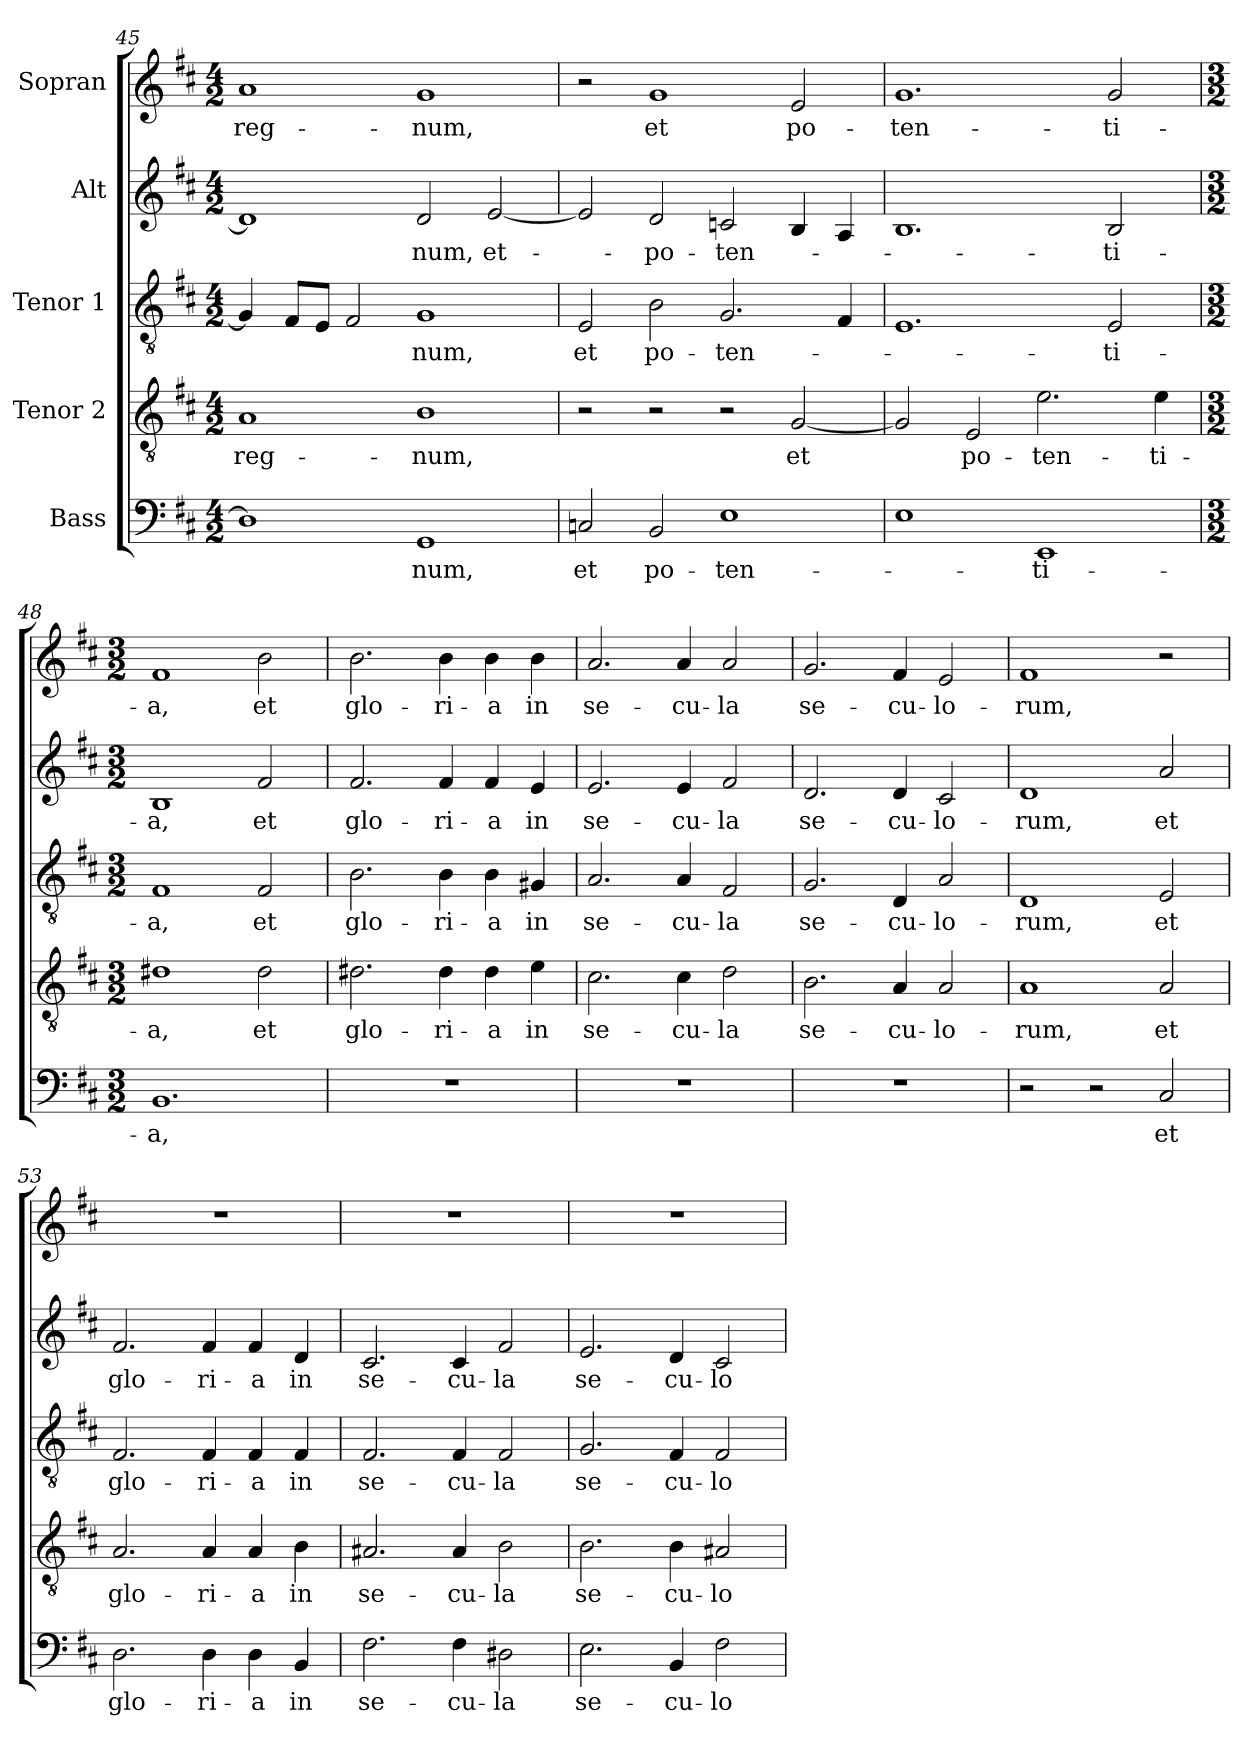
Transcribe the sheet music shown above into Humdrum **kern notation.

**kern	**text	**kern	**text	**kern	**text	**kern	**text	**kern	**text
*part5	*part5	*part4	*part4	*part3	*part3	*part2	*part2	*part1	*part1
*staff5	*staff5	*staff4	*staff4	*staff3	*staff3	*staff2	*staff2	*staff1	*staff1
*I"Bass	*	*I"Tenor 2	*	*I"Tenor 1	*	*I"Alt	*	*I"Sopran	*
*clefF4	*	*clefGv2	*	*clefGv2	*	*clefG2	*	*clefG2	*
*k[f#c#]	*	*k[f#c#]	*	*k[f#c#]	*	*k[f#c#]	*	*k[f#c#]	*
*M4/2	*	*M4/2	*	*M4/2	*	*M4/2	*	*M4/2	*
=45	=45	=45	=45	=45	=45	=45	=45	=45	=45
1D]	.	1A	reg-	4G/]	.	1d]	.	1a	reg-
.	.	.	.	8F#/L	.	.	.	.	.
.	.	.	.	8E/J	.	.	.	.	.
.	.	.	.	2F#/	.	.	.	.	.
1GG	-num,	1B	-num,	1G	-num,	2d/	-num,	1g	-num,
.	.	.	.	.	.	[2e/	et-	.	.
=46	=46	=46	=46	=46	=46	=46	=46	=46	=46
2Cn/	et	2r	.	2E/	et	2e/]	.	2r	.
2BB/	po-	2r	.	2B\	po-	2d/	-po-	1g	et
1E	-ten-	2r	.	2.G/	-ten-	2cn/	-ten-	.	.
.	.	[2G/	et	.	.	4B/	.	2e/	po-
.	.	.	.	4F#/	.	4A/	.	.	.
=47	=47	=47	=47	=47	=47	=47	=47	=47	=47
1E	.	2G/]	.	1.E	.	1.B	.	1.g	-ten-
.	.	2E/	po-	.	.	.	.	.	.
1EE	-ti-	2.e\	-ten-	.	.	.	.	.	.
.	.	.	.	2E/	-ti-	2B/	-ti-	2g/	-ti-
.	.	4e\	-ti-	.	.	.	.	.	.
!!LO:LB:g=z
=48	=48	=48	=48	=48	=48	=48	=48	=48	=48
*M3/2	*	*M3/2	*	*M3/2	*	*M3/2	*	*M3/2	*
1.BB	-a,	1d#X	-a,	1F#	-a,	1B	-a,	1f#	-a,
.	.	2d#\	et	2F#/	et	2f#/	et	2b\	et
=49	=49	=49	=49	=49	=49	=49	=49	=49	=49
1.r	.	2.d#X\	glo-	2.B\	glo-	2.f#/	glo-	2.b\	glo-
.	.	4d#\	-ri-	4B\	-ri-	4f#/	-ri-	4b\	-ri-
.	.	4d#\	-a	4B\	-a	4f#/	-a	4b\	-a
.	.	4e\	in	4G#X/	in	4e/	in	4b\	in
=50	=50	=50	=50	=50	=50	=50	=50	=50	=50
1.r	.	2.c#\	se-	2.A/	se-	2.e/	se-	2.a/	se-
.	.	4c#\	-cu-	4A/	-cu-	4e/	-cu-	4a/	-cu-
.	.	2d\	-la	2F#/	-la	2f#/	-la	2a/	-la
=51	=51	=51	=51	=51	=51	=51	=51	=51	=51
1.r	.	2.B\	se-	2.G/	se-	2.d/	se-	2.g/	se-
.	.	4A/	-cu-	4D/	-cu-	4d/	-cu-	4f#/	-cu-
.	.	2A/	-lo-	2A/	-lo-	2c#/	-lo-	2e/	-lo-
=52	=52	=52	=52	=52	=52	=52	=52	=52	=52
2r	.	1A	-rum,	1D	-rum,	1d	-rum,	1f#	-rum,
2r	.	.	.	.	.	.	.	.	.
2C#/	et	2A/	et	2E/	et	2a/	et	2r	.
=53	=53	=53	=53	=53	=53	=53	=53	=53	=53
2.D\	glo-	2.A/	glo-	2.F#/	glo-	2.f#/	glo-	1.r	.
4D\	-ri-	4A/	-ri-	4F#/	-ri-	4f#/	-ri-	.	.
4D\	-a	4A/	-a	4F#/	-a	4f#/	-a	.	.
4BB/	in	4B\	in	4F#/	in	4d/	in	.	.
=54	=54	=54	=54	=54	=54	=54	=54	=54	=54
2.F#\	se-	2.A#X/	se-	2.F#/	se-	2.c#/	se-	1.r	.
4F#\	-cu-	4A#/	-cu-	4F#/	-cu-	4c#/	-cu-	.	.
2D#X\	-la	2B\	-la	2F#/	-la	2f#/	-la	.	.
!!LO:LB:g=z
=55	=55	=55	=55	=55	=55	=55	=55	=55	=55
2.E\	se-	2.B\	se-	2.G/	se-	2.e/	se-	1.r	.
4BB/	-cu-	4B\	-cu-	4F#/	-cu-	4d/	-cu-	.	.
2F#\	-lo-	2A#X/	-lo-	2F#/	-lo-	2c#/	-lo-	.	.
=	=	=	=	=	=	=	=	=	=
*-	*-	*-	*-	*-	*-	*-	*-	*-	*-
